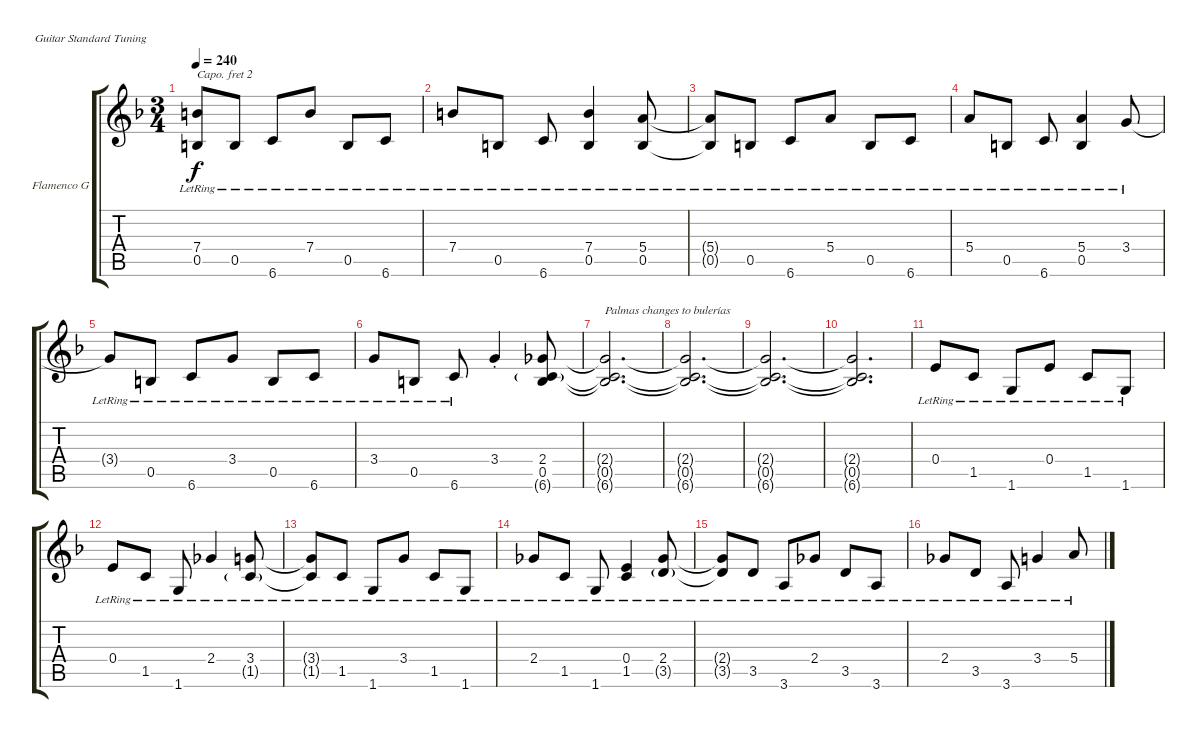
\defaultSystemsLayout 4
\bracketExtendMode groupsimilarinstruments
\firstSystemTrackNameOrientation horizontal
\otherSystemsTrackNameOrientation horizontal
\track ("Flamenco Guitar" "Flamenco G") {instrument acousticguitarnylon}
\staff {score tabs}
\capo 2
\tuning (E4 B3 G3 D3 A2 E2)
\ts (3 4)
\tempo 240
\clef g2
\ks f
(7.4{lr t} 0.5{lr t}).8{dy f} 0.5{lr}.8 6.6{lr}.8 7.4{lr}.8 0.5{lr}.8 6.6{lr}.8 |
7.4{lr}.8 0.5{lr}.8 6.6{lr}.8 (7.4{lr} 0.5{lr}).4 (5.4{lr} 0.5{lr}).8 |
(0.5{lr t} 5.4{lr t}).8 0.5{lr}.8 6.6{lr}.8 5.4{lr}.8 0.5{lr}.8 6.6{lr}.8 |
5.4{lr}.8 0.5{lr}.8 6.6{lr}.8 (5.4{lr} 0.5{lr}).4 3.4{lr}.8 |
3.4{lr t}.8 0.5{lr}.8 6.6{lr}.8 3.4{lr}.8 0.5{lr}.8 6.6{lr}.8 |
3.4{lr}.8 0.5{lr}.8 6.6{lr}.8 3.4{st}.4 (6.6{g} 0.5 2.4).8 |
(6.6{t} 0.5{t} 2.4{t}).2{d txt "Palmas changes to bulerías"} |
(2.4{t} 0.5{t} 6.6{t}).2{d} |
(2.4{t} 0.5{t} 6.6{t}).2{d} |
(6.6{t} 0.5{t} 2.4{t}).2{d} |
0.4{lr}.8 1.5{lr}.8 1.6{lr}.8 0.4{lr}.8 1.5{lr}.8 1.6{lr}.8 |
0.4{lr}.8 1.5{lr}.8 1.6{lr}.8 2.4{lr}.4 (3.4{lr} 1.5{g lr}).8 |
(1.5{lr t} 3.4{lr t}).8 1.5{lr}.8 1.6{lr}.8 3.4{lr}.8 1.5{lr}.8 1.6{lr}.8 |
2.4{lr}.8 1.5{lr}.8 1.6{lr}.8 (0.4{lr} 1.5{lr}).4 (2.4{lr} 3.5{g lr}).8 |
(2.4{lr t} 3.5{lr t}).8 3.5{lr}.8 3.6{lr}.8 2.4{lr}.8 3.5{lr}.8 3.6{lr}.8 |
2.4{lr}.8 3.5{lr}.8 3.6{lr}.8 3.4{lr}.4 5.4{lr}.8
